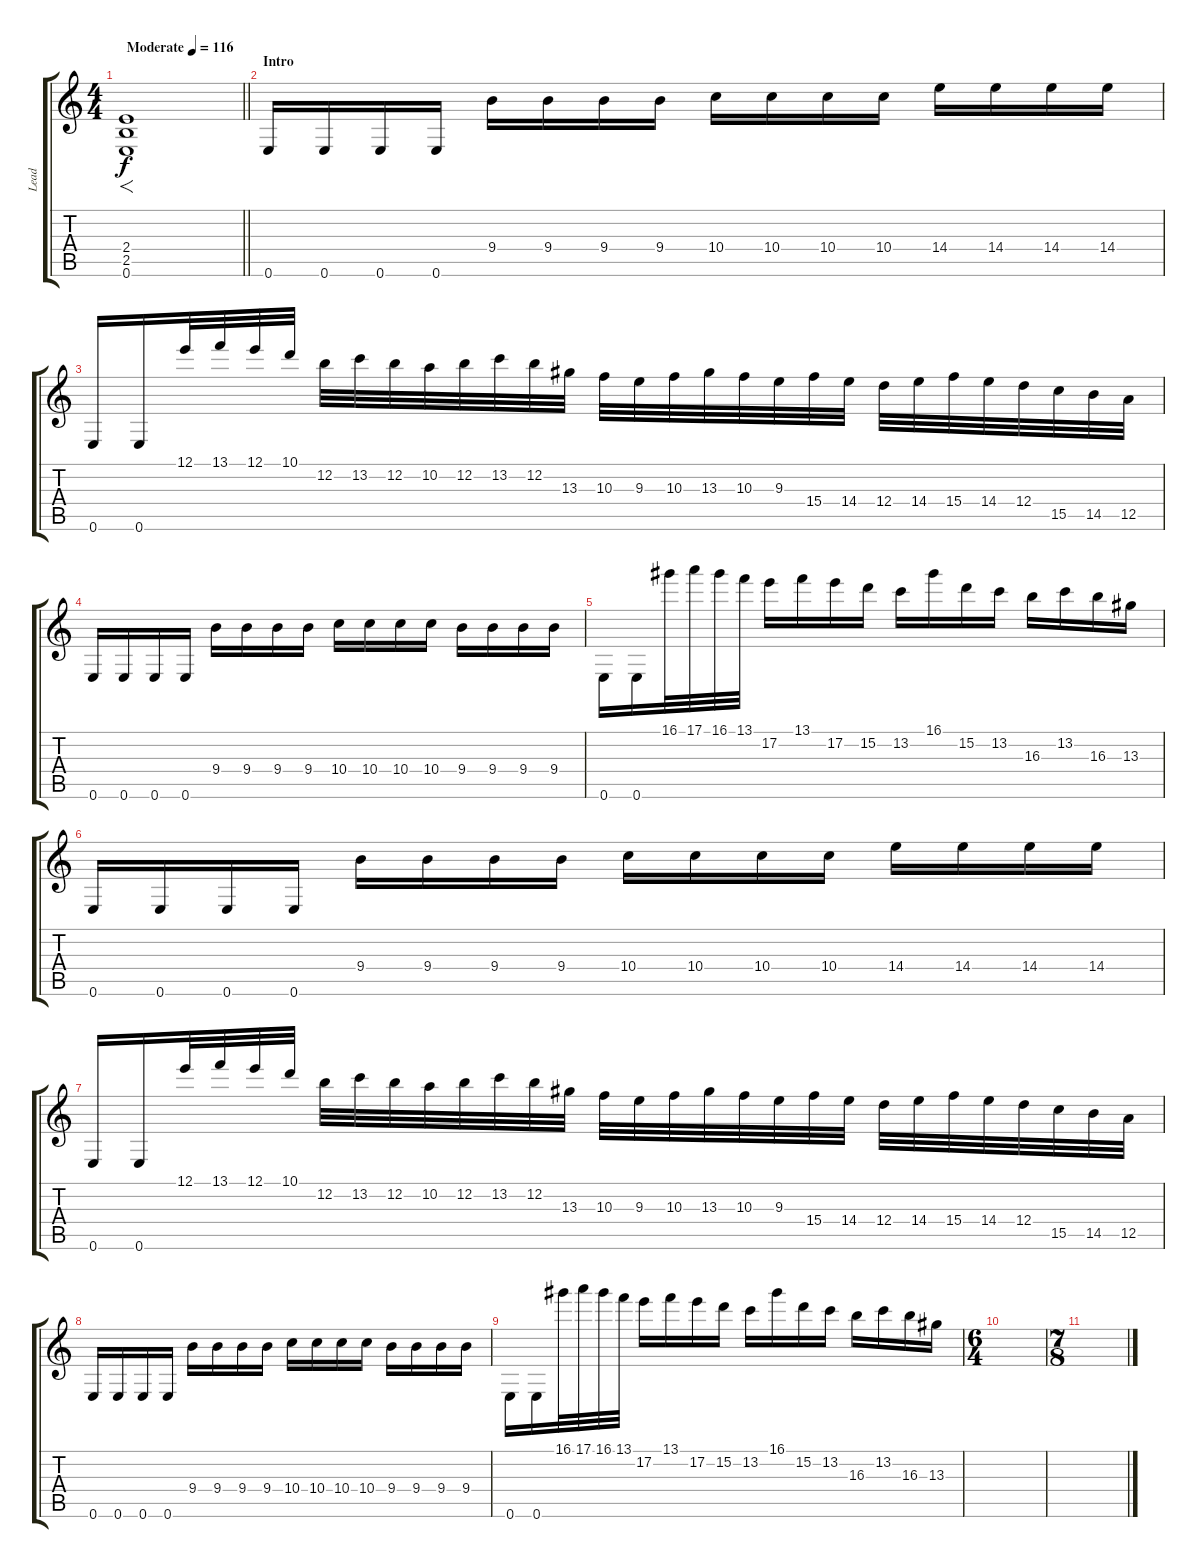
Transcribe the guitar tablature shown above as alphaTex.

\track ("Lead" "Lead") {instrument distortionguitar}
\staff {score tabs}
\tuning (E4 B3 G3 D3 A2 E2) {hide}
\ts (4 4)
\tempo (116 "Moderate")
\clef g2
\barLineRight lightlight
\ks c
(2.4 2.5 0.6).1{f dy f instrument distortionguitar} |
\section ("" "Intro")
0.6.16 0.6.16 0.6.16 0.6.16 9.4.16 9.4.16 9.4.16 9.4.16 10.4.16 10.4.16 10.4.16 10.4.16 14.4.16 14.4.16 14.4.16 14.4.16 |
0.6.16 0.6.16 12.1.32 13.1.32 12.1.32 10.1.32 12.2.32 13.2.32 12.2.32 10.2.32 12.2.32 13.2.32 12.2.32 13.3.32 10.3.32 9.3.32 10.3.32 13.3.32 10.3.32 9.3.32 15.4.32 14.4.32 12.4.32 14.4.32 15.4.32 14.4.32 12.4.32 15.5.32 14.5.32 12.5.32 |
0.6.16 0.6.16 0.6.16 0.6.16 9.4.16 9.4.16 9.4.16 9.4.16 10.4.16 10.4.16 10.4.16 10.4.16 9.4.16 9.4.16 9.4.16 9.4.16 |
0.6.16 0.6.16 16.1.32 17.1.32 16.1.32 13.1.32 17.2.16 13.1.16 17.2.16 15.2.16 13.2.16 16.1.16 15.2.16 13.2.16 16.3.16 13.2.16 16.3.16 13.3.16 |
0.6.16 0.6.16 0.6.16 0.6.16 9.4.16 9.4.16 9.4.16 9.4.16 10.4.16 10.4.16 10.4.16 10.4.16 14.4.16 14.4.16 14.4.16 14.4.16 |
0.6.16 0.6.16 12.1.32 13.1.32 12.1.32 10.1.32 12.2.32 13.2.32 12.2.32 10.2.32 12.2.32 13.2.32 12.2.32 13.3.32 10.3.32 9.3.32 10.3.32 13.3.32 10.3.32 9.3.32 15.4.32 14.4.32 12.4.32 14.4.32 15.4.32 14.4.32 12.4.32 15.5.32 14.5.32 12.5.32 |
0.6.16 0.6.16 0.6.16 0.6.16 9.4.16 9.4.16 9.4.16 9.4.16 10.4.16 10.4.16 10.4.16 10.4.16 9.4.16 9.4.16 9.4.16 9.4.16 |
0.6.16 0.6.16 16.1.32 17.1.32 16.1.32 13.1.32 17.2.16 13.1.16 17.2.16 15.2.16 13.2.16 16.1.16 15.2.16 13.2.16 16.3.16 13.2.16 16.3.16 13.3.16 |
\ts (6 4)
|
\ts (7 8)
